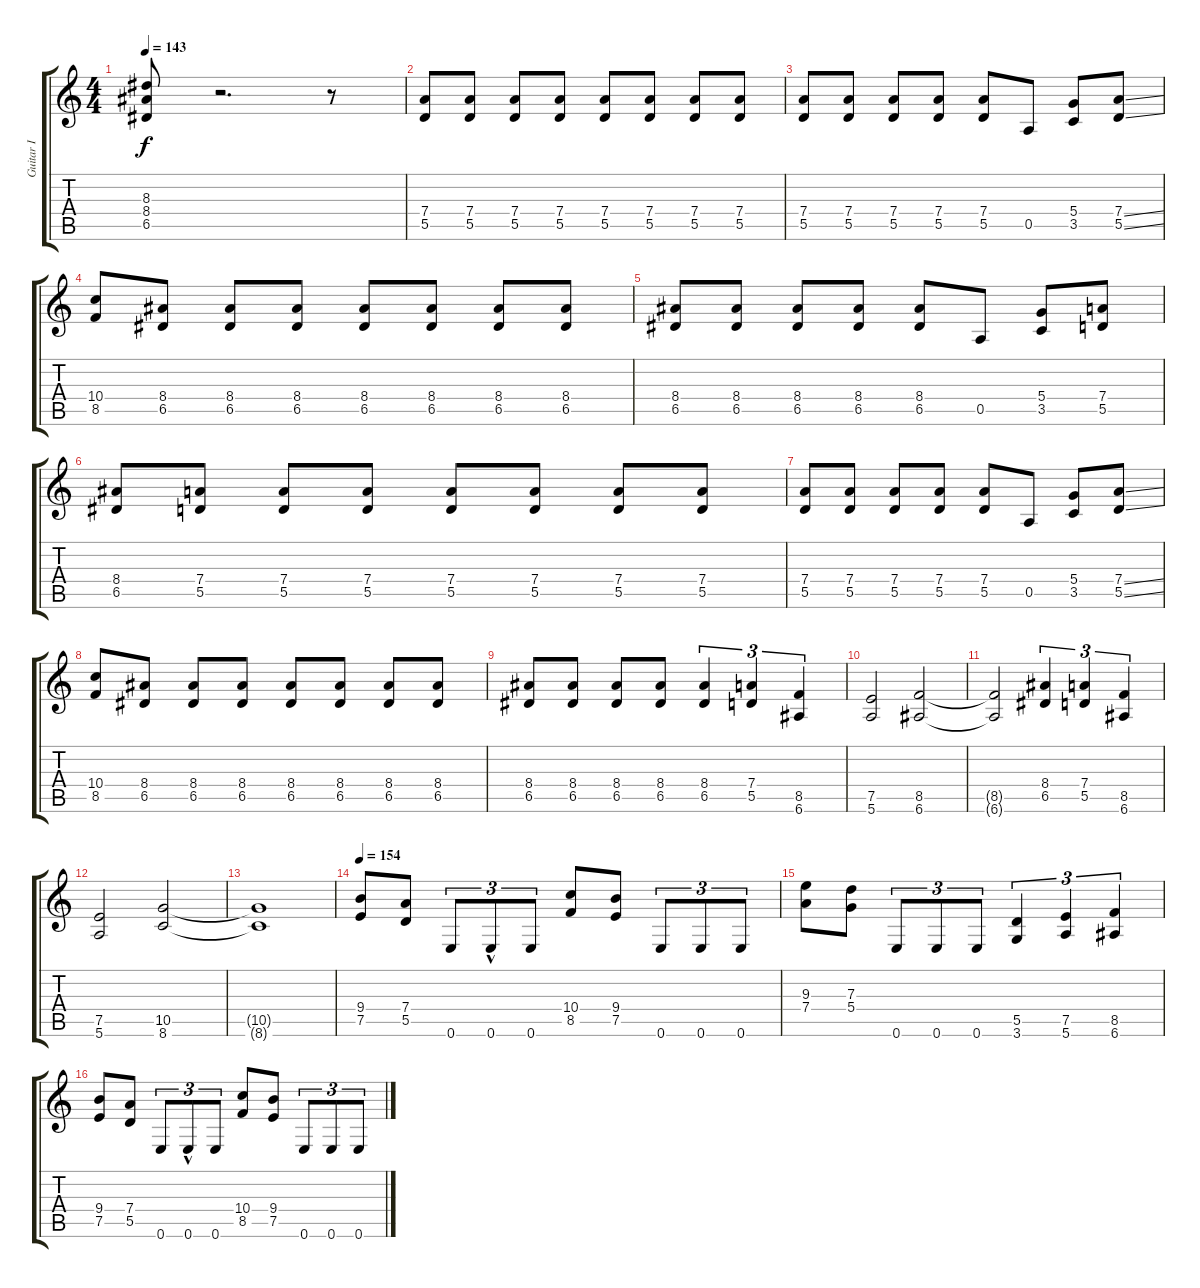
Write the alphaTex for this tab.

\track ("Guitar I" "Guitar I") {instrument distortionguitar}
\staff {score tabs}
\tuning (E4 B3 G3 D3 A2 E2) {hide}
\ts (4 4)
\tempo 143
\clef g2
\ks c
(8.3 8.4 6.5).8{dy f} r.2{d} r.8 |
(7.4 5.5).8 (7.4 5.5).8 (7.4 5.5).8 (7.4 5.5).8 (7.4 5.5).8 (7.4 5.5).8 (7.4 5.5).8 (7.4 5.5).8 |
(7.4 5.5).8 (7.4 5.5).8 (7.4 5.5).8 (7.4 5.5).8 (7.4 5.5).8 0.5.8 (5.4 3.5).8 (7.4{ss} 5.5{ss}).8 |
(10.4 8.5).8 (8.4 6.5).8 (8.4 6.5).8 (8.4 6.5).8 (8.4 6.5).8 (8.4 6.5).8 (8.4 6.5).8 (8.4 6.5).8 |
(8.4 6.5).8 (8.4 6.5).8 (8.4 6.5).8 (8.4 6.5).8 (8.4 6.5).8 0.5.8 (5.4 3.5).8 (7.4 5.5).8 |
(8.4 6.5).8 (7.4 5.5).8 (7.4 5.5).8 (7.4 5.5).8 (7.4 5.5).8 (7.4 5.5).8 (7.4 5.5).8 (7.4 5.5).8 |
(7.4 5.5).8 (7.4 5.5).8 (7.4 5.5).8 (7.4 5.5).8 (7.4 5.5).8 0.5.8 (5.4 3.5).8 (7.4{ss} 5.5{ss}).8 |
(10.4 8.5).8 (8.4 6.5).8 (8.4 6.5).8 (8.4 6.5).8 (8.4 6.5).8 (8.4 6.5).8 (8.4 6.5).8 (8.4 6.5).8 |
(8.4 6.5).8 (8.4 6.5).8 (8.4 6.5).8 (8.4 6.5).8 (8.4 6.5).4{tu (3 2)} (7.4 5.5).4{tu (3 2)} (8.5 6.6).4{tu (3 2)} |
(7.5 5.6).2 (8.5 6.6).2 |
(8.5{t} 6.6{t}).2 (8.4 6.5).4{tu (3 2)} (7.4 5.5).4{tu (3 2)} (8.5 6.6).4{tu (3 2)} |
(7.5 5.6).2 (10.5 8.6).2 |
(10.5{t} 8.6{t}).1 |
\tempo 154
(9.4 7.5).8 (7.4 5.5).8 0.6.8{tu (3 2)} 0.6{hac}.8{tu (3 2)} 0.6.8{tu (3 2)} (10.4 8.5).8 (9.4 7.5).8 0.6.8{tu (3 2)} 0.6.8{tu (3 2)} 0.6.8{tu (3 2)} |
(9.3 7.4).8 (7.3 5.4).8 0.6.8{tu (3 2)} 0.6.8{tu (3 2)} 0.6.8{tu (3 2)} (5.5 3.6).4{tu (3 2)} (7.5 5.6).4{tu (3 2)} (8.5 6.6).4{tu (3 2)} |
(9.4 7.5).8 (7.4 5.5).8 0.6.8{tu (3 2)} 0.6{hac}.8{tu (3 2)} 0.6.8{tu (3 2)} (10.4 8.5).8 (9.4 7.5).8 0.6.8{tu (3 2)} 0.6.8{tu (3 2)} 0.6.8{tu (3 2)}
